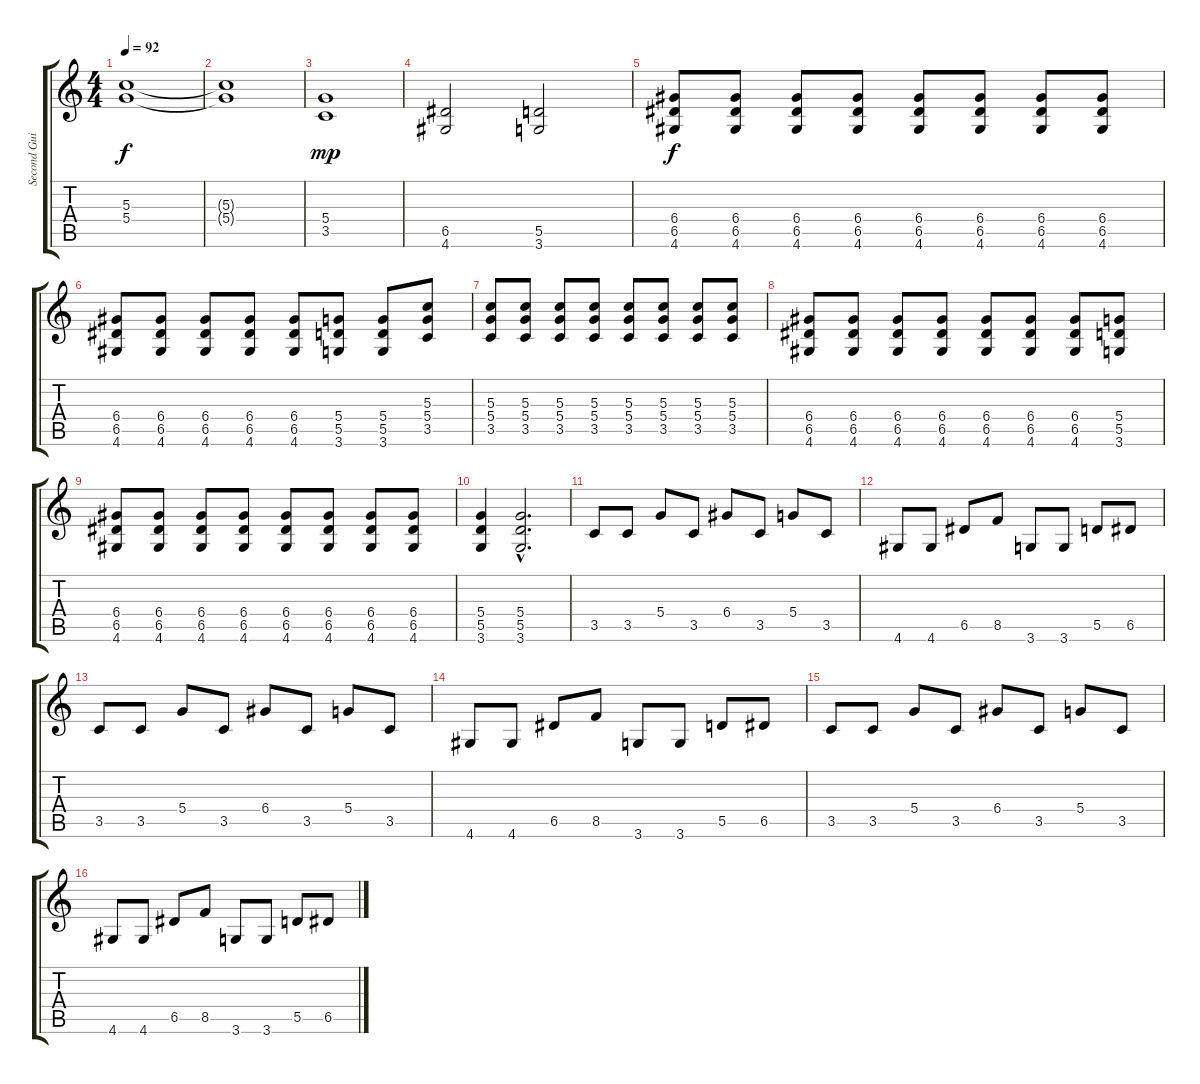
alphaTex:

\track ("Second Guitar" "Second Gui") {instrument distortionguitar}
\staff {score tabs}
\tuning (E4 B3 G3 D3 A2 E2) {hide}
\ts (4 4)
\tempo 92
\clef g2
\ks c
(5.3 5.4).1{dy f} |
(5.3{t} 5.4{t}).1{volume 6} |
(5.4 3.5).1{dy mp volume 8} |
(6.5 4.6).2 (5.5 3.6).2 |
(6.4 6.5 4.6).8{dy f balance 12} (6.4 6.5 4.6).8 (6.4 6.5 4.6).8 (6.4 6.5 4.6).8 (6.4 6.5 4.6).8 (6.4 6.5 4.6).8 (6.4 6.5 4.6).8 (6.4 6.5 4.6).8 |
(6.4 6.5 4.6).8 (6.4 6.5 4.6).8 (6.4 6.5 4.6).8 (6.4 6.5 4.6).8 (6.4 6.5 4.6).8 (5.4 5.5 3.6).8 (5.4 5.5 3.6).8 (5.3 5.4 3.5).8 |
(5.3 5.4 3.5).8 (5.3 5.4 3.5).8 (5.3 5.4 3.5).8 (5.3 5.4 3.5).8 (5.3 5.4 3.5).8 (5.3 5.4 3.5).8 (5.3 5.4 3.5).8 (5.3 5.4 3.5).8 |
(6.4 6.5 4.6).8 (6.4 6.5 4.6).8 (6.4 6.5 4.6).8 (6.4 6.5 4.6).8 (6.4 6.5 4.6).8 (6.4 6.5 4.6).8 (6.4 6.5 4.6).8 (5.4 5.5 3.6).8 |
(6.4 6.5 4.6).8 (6.4 6.5 4.6).8 (6.4 6.5 4.6).8 (6.4 6.5 4.6).8 (6.4 6.5 4.6).8 (6.4 6.5 4.6).8 (6.4 6.5 4.6).8 (6.4 6.5 4.6).8 |
(5.4 5.5 3.6).4 (5.4{hac} 5.5{hac} 3.6{hac}).2{d} |
3.5.8{volume 10 balance 11} 3.5.8 5.4.8 3.5.8 6.4.8 3.5.8 5.4.8 3.5.8 |
4.6.8 4.6.8 6.5.8 8.5.8 3.6.8 3.6.8 5.5.8 6.5.8 |
3.5.8 3.5.8 5.4.8 3.5.8 6.4.8 3.5.8 5.4.8 3.5.8 |
4.6.8 4.6.8 6.5.8 8.5.8 3.6.8 3.6.8 5.5.8 6.5.8 |
3.5.8 3.5.8 5.4.8 3.5.8 6.4.8 3.5.8 5.4.8 3.5.8 |
4.6.8 4.6.8 6.5.8 8.5.8 3.6.8 3.6.8 5.5.8 6.5.8
